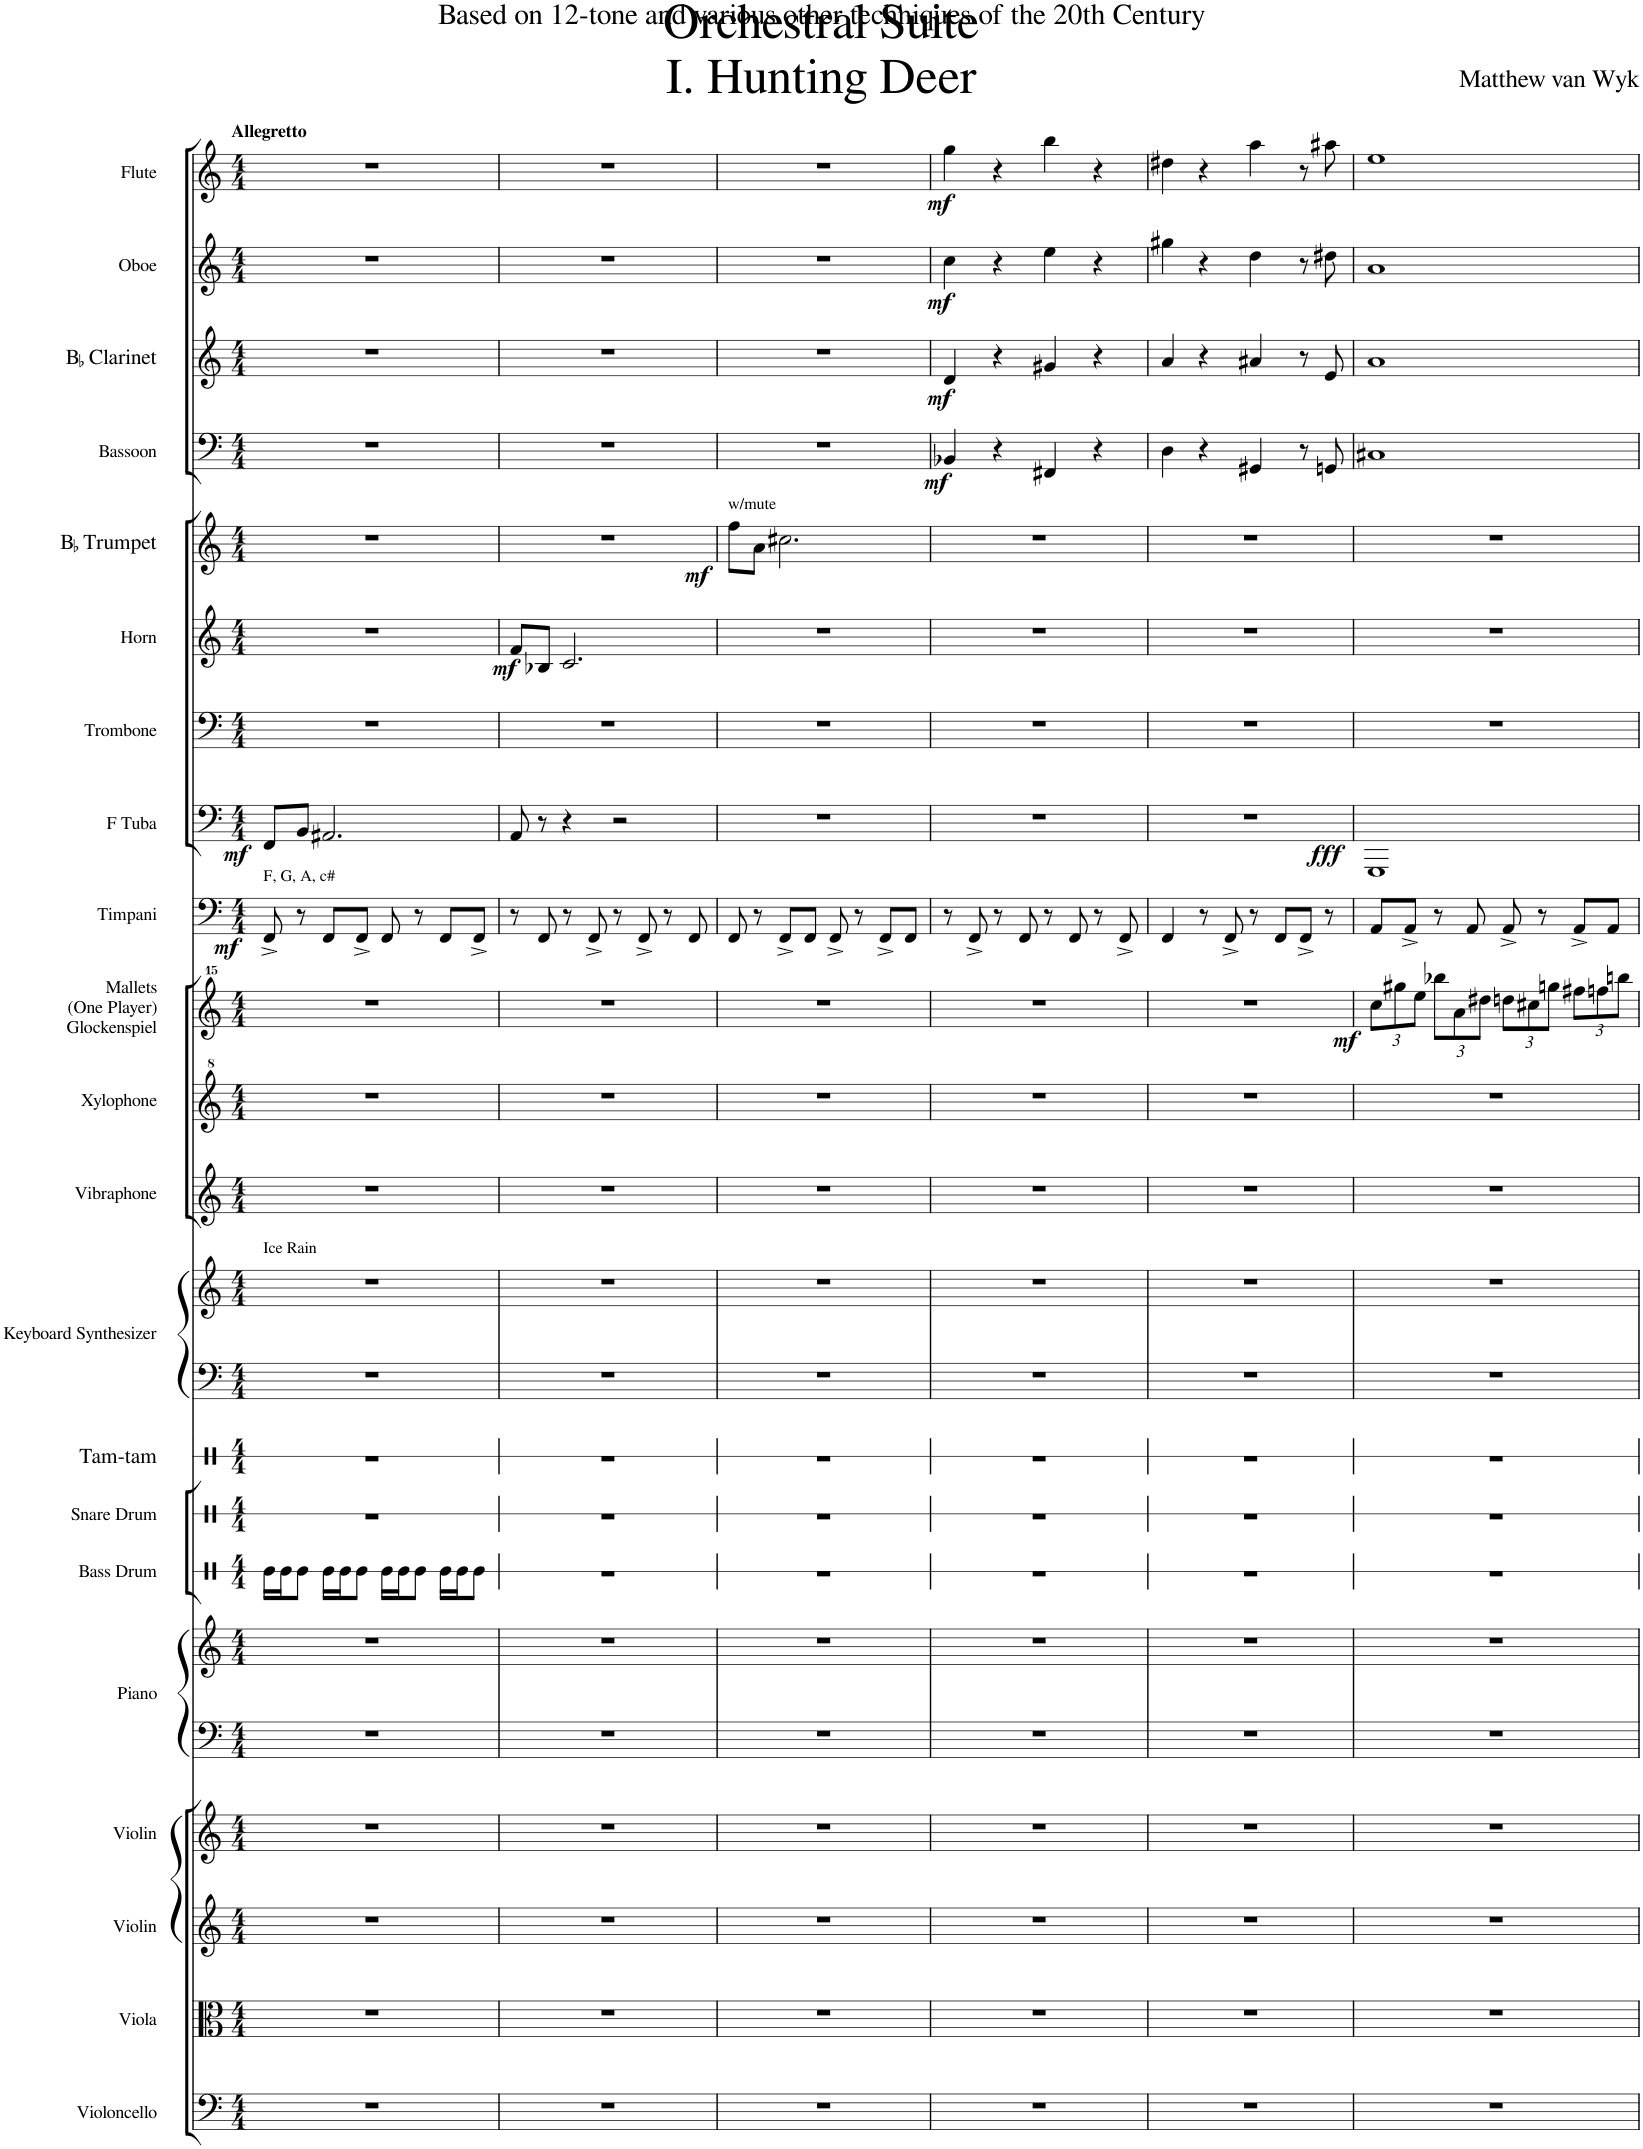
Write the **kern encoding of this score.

**kern	**kern	**kern	**kern	**kern	**kern	**kern	**kern	**kern	**kern	**kern	**kern	**kern	**kern	**dynam	**kern	**dynam	**kern	**dynam	**kern	**kern	**dynam	**kern	**dynam	**kern	**dynam	**kern	**dynam	**kern	**dynam	**kern	**dynam
*part21	*part20	*part19	*part18	*part17	*part17	*part16	*part15	*part14	*part13	*part13	*part12	*part11	*part10	*part10	*part9	*part9	*part8	*part8	*part7	*part6	*part6	*part5	*part5	*part4	*part4	*part3	*part3	*part2	*part2	*part1	*part1
*staff23	*staff22	*staff21	*staff20	*staff19	*staff18	*staff17	*staff16	*staff15	*staff14	*staff13	*staff12	*staff11	*staff10	*staff10	*staff9	*staff9	*staff8	*staff8	*staff7	*staff6	*staff6	*staff5	*staff5	*staff4	*staff4	*staff3	*staff3	*staff2	*staff2	*staff1	*staff1
*I"Violoncello	*I"Viola	*I"Violin	*I"Violin	*I"Piano	*	*I"Bass Drum	*I"Snare Drum	*I"Tam-tam	*I"Keyboard Synthesizer	*	*I"Vibraphone	*I"Xylophone	*I"Mallets (One Player) Glockenspiel	*	*I"Timpani	*	*I"F Tuba	*	*I"Trombone	*I"Horn	*	*I"BaccidentalFlat Trumpet	*	*I"Bassoon	*	*I"BaccidentalFlat Clarinet	*	*I"Oboe	*	*I"Flute	*
*I'Vlc.	*I'Vla.	*I'Vln.	*I'Vln.	*I'Pno.	*	*I'B. Dr.	*I'Sn. Dr.	*I'Tam-tam	*I'Synth.	*	*I'Vib.	*I'Xyl.	*I'Glk.	*	*I'Timp.	*	*I'F Tu.	*	*I'Trb.	*I'Hn.	*	*I'BaccidentalFlat Tpt.	*	*I'Bsn.	*	*I'BaccidentalFlat Cl.	*	*I'Ob.	*	*I'Fl.	*
*	*	*	*	*	*	*stria1	*stria1	*stria1	*	*	*	*	*	*	*	*	*	*	*	*	*	*	*	*	*	*	*	*	*	*	*
*clefF4	*clefC3	*clefG2	*clefG2	*clefF4	*clefG2	*clefX	*clefX	*clefX	*clefF4	*clefG2	*clefG2	*clefG^2	*clefG^^2	*	*clefF4	*	*clefF4	*	*clefF4	*clefG2	*	*clefG2	*	*clefF4	*	*clefG2	*	*clefG2	*	*clefG2	*
*	*	*	*	*	*	*	*	*	*	*	*	*	*	*	*	*	*	*	*	*ITrd4c7	*	*ITrd1c2	*	*	*	*ITrd1c2	*	*	*	*	*
*k[]	*k[]	*k[]	*k[]	*k[]	*k[]	*k[]	*k[]	*k[]	*k[]	*k[]	*k[]	*k[]	*k[]	*	*k[]	*	*k[]	*	*k[]	*k[]	*	*k[]	*	*k[]	*	*k[]	*	*k[]	*	*k[]	*
*M4/4	*M4/4	*M4/4	*M4/4	*M4/4	*M4/4	*M4/4	*M4/4	*M4/4	*M4/4	*M4/4	*M4/4	*M4/4	*M4/4	*	*M4/4	*	*M4/4	*	*M4/4	*M4/4	*	*M4/4	*	*M4/4	*	*M4/4	*	*M4/4	*	*M4/4	*
=1	=1	=1	=1	=1	=1	=1	=1	=1	=1	=1	=1	=1	=1	=1	=1	=1	=1	=1	=1	=1	=1	=1	=1	=1	=1	=1	=1	=1	=1	=1	=1
!	!	!	!	!	!	!	!	!	!	!	!	!	!	!	!	!	!	!	!	!	!	!	!	!	!	!	!	!	!	!LO:TX:a:B:t=Allegretto	!
!	!	!	!	!	!	!	!	!	!	!	!	!	!	!	!LO:TX:a:t=F, G, A, c#	!	!	!	!	!	!	!	!	!	!	!	!	!	!	!	!
!	!	!	!	!	!	!	!	!	!	!LO:TX:a:t=Ice Rain	!	!	!	!	!	!	!	!	!	!	!	!	!	!	!	!	!	!	!	!	!
!	!	!	!	!	!	!	!	!	!	!	!	!	!	!	!	!LO:DY:b	!	!LO:DY:b	!	!	!	!	!	!	!	!	!	!	!	!	!
1r	1r	1r	1r	1r	1r	16Re\LL	1r	1r	1r	1r	1r	1r	1r	.	8FF^/	mf	8FF/L	mf	1r	1r	.	1r	.	1r	.	1r	.	1r	.	1r	.
.	.	.	.	.	.	16Re\J	.	.	.	.	.	.	.	.	.	.	.	.	.	.	.	.	.	.	.	.	.	.	.	.	.
.	.	.	.	.	.	8Re\J	.	.	.	.	.	.	.	.	8r	.	8BB/J	.	.	.	.	.	.	.	.	.	.	.	.	.	.
.	.	.	.	.	.	16Re\LL	.	.	.	.	.	.	.	.	8FF/L	.	2.AA#X/	.	.	.	.	.	.	.	.	.	.	.	.	.	.
.	.	.	.	.	.	16Re\J	.	.	.	.	.	.	.	.	.	.	.	.	.	.	.	.	.	.	.	.	.	.	.	.	.
.	.	.	.	.	.	8Re\J	.	.	.	.	.	.	.	.	8FF^/J	.	.	.	.	.	.	.	.	.	.	.	.	.	.	.	.
.	.	.	.	.	.	16Re\LL	.	.	.	.	.	.	.	.	8FF/	.	.	.	.	.	.	.	.	.	.	.	.	.	.	.	.
.	.	.	.	.	.	16Re\J	.	.	.	.	.	.	.	.	.	.	.	.	.	.	.	.	.	.	.	.	.	.	.	.	.
.	.	.	.	.	.	8Re\J	.	.	.	.	.	.	.	.	8r	.	.	.	.	.	.	.	.	.	.	.	.	.	.	.	.
.	.	.	.	.	.	16Re\LL	.	.	.	.	.	.	.	.	8FF/L	.	.	.	.	.	.	.	.	.	.	.	.	.	.	.	.
.	.	.	.	.	.	16Re\J	.	.	.	.	.	.	.	.	.	.	.	.	.	.	.	.	.	.	.	.	.	.	.	.	.
.	.	.	.	.	.	8Re\J	.	.	.	.	.	.	.	.	8FF^/J	.	.	.	.	.	.	.	.	.	.	.	.	.	.	.	.
=2	=2	=2	=2	=2	=2	=2	=2	=2	=2	=2	=2	=2	=2	=2	=2	=2	=2	=2	=2	=2	=2	=2	=2	=2	=2	=2	=2	=2	=2	=2	=2
!	!	!	!	!	!	!	!	!	!	!	!	!	!	!	!	!	!	!	!	!	!LO:DY:b	!	!	!	!	!	!	!	!	!	!
1r	1r	1r	1r	1r	1r	1r	1r	1r	1r	1r	1r	1r	1r	.	8r	.	8AA/	.	1r	8f/L	mf	1r	.	1r	.	1r	.	1r	.	1r	.
.	.	.	.	.	.	.	.	.	.	.	.	.	.	.	8FF/	.	8r	.	.	8B-X/J	.	.	.	.	.	.	.	.	.	.	.
.	.	.	.	.	.	.	.	.	.	.	.	.	.	.	8r	.	4r	.	.	2.c/	.	.	.	.	.	.	.	.	.	.	.
.	.	.	.	.	.	.	.	.	.	.	.	.	.	.	8FF^/	.	.	.	.	.	.	.	.	.	.	.	.	.	.	.	.
.	.	.	.	.	.	.	.	.	.	.	.	.	.	.	8r	.	2r	.	.	.	.	.	.	.	.	.	.	.	.	.	.
.	.	.	.	.	.	.	.	.	.	.	.	.	.	.	8FF^/	.	.	.	.	.	.	.	.	.	.	.	.	.	.	.	.
.	.	.	.	.	.	.	.	.	.	.	.	.	.	.	8r	.	.	.	.	.	.	.	.	.	.	.	.	.	.	.	.
.	.	.	.	.	.	.	.	.	.	.	.	.	.	.	8FF/	.	.	.	.	.	.	.	.	.	.	.	.	.	.	.	.
=3	=3	=3	=3	=3	=3	=3	=3	=3	=3	=3	=3	=3	=3	=3	=3	=3	=3	=3	=3	=3	=3	=3	=3	=3	=3	=3	=3	=3	=3	=3	=3
!	!	!	!	!	!	!	!	!	!	!	!	!	!	!	!	!	!	!	!	!	!	!LO:TX:a:t=w/mute	!	!	!	!	!	!	!	!	!
!	!	!	!	!	!	!	!	!	!	!	!	!	!	!	!	!	!	!	!	!	!	!	!LO:DY:b	!	!	!	!	!	!	!	!
1r	1r	1r	1r	1r	1r	1r	1r	1r	1r	1r	1r	1r	1r	.	8FF/	.	1r	.	1r	1r	.	8ff\L	mf	1r	.	1r	.	1r	.	1r	.
.	.	.	.	.	.	.	.	.	.	.	.	.	.	.	8r	.	.	.	.	.	.	8a\J	.	.	.	.	.	.	.	.	.
.	.	.	.	.	.	.	.	.	.	.	.	.	.	.	8FF^/L	.	.	.	.	.	.	2.cc#X\	.	.	.	.	.	.	.	.	.
.	.	.	.	.	.	.	.	.	.	.	.	.	.	.	8FF/J	.	.	.	.	.	.	.	.	.	.	.	.	.	.	.	.
.	.	.	.	.	.	.	.	.	.	.	.	.	.	.	8FF^/	.	.	.	.	.	.	.	.	.	.	.	.	.	.	.	.
.	.	.	.	.	.	.	.	.	.	.	.	.	.	.	8r	.	.	.	.	.	.	.	.	.	.	.	.	.	.	.	.
.	.	.	.	.	.	.	.	.	.	.	.	.	.	.	8FF^/L	.	.	.	.	.	.	.	.	.	.	.	.	.	.	.	.
.	.	.	.	.	.	.	.	.	.	.	.	.	.	.	8FF/J	.	.	.	.	.	.	.	.	.	.	.	.	.	.	.	.
=4	=4	=4	=4	=4	=4	=4	=4	=4	=4	=4	=4	=4	=4	=4	=4	=4	=4	=4	=4	=4	=4	=4	=4	=4	=4	=4	=4	=4	=4	=4	=4
!	!	!	!	!	!	!	!	!	!	!	!	!	!	!	!	!	!	!	!	!	!	!	!	!	!LO:DY:b	!	!LO:DY:b	!	!LO:DY:b	!	!LO:DY:b
1r	1r	1r	1r	1r	1r	1r	1r	1r	1r	1r	1r	1r	1r	.	8r	.	1r	.	1r	1r	.	1r	.	4BB-X/	mf	4d/	mf	4cc\	mf	4gg\	mf
.	.	.	.	.	.	.	.	.	.	.	.	.	.	.	8FF^/	.	.	.	.	.	.	.	.	.	.	.	.	.	.	.	.
.	.	.	.	.	.	.	.	.	.	.	.	.	.	.	8r	.	.	.	.	.	.	.	.	4r	.	4r	.	4r	.	4r	.
.	.	.	.	.	.	.	.	.	.	.	.	.	.	.	8FF/	.	.	.	.	.	.	.	.	.	.	.	.	.	.	.	.
.	.	.	.	.	.	.	.	.	.	.	.	.	.	.	8r	.	.	.	.	.	.	.	.	4FF#X/	.	4g#X/	.	4ee\	.	4bb\	.
.	.	.	.	.	.	.	.	.	.	.	.	.	.	.	8FF/	.	.	.	.	.	.	.	.	.	.	.	.	.	.	.	.
.	.	.	.	.	.	.	.	.	.	.	.	.	.	.	8r	.	.	.	.	.	.	.	.	4r	.	4r	.	4r	.	4r	.
.	.	.	.	.	.	.	.	.	.	.	.	.	.	.	8FF^/	.	.	.	.	.	.	.	.	.	.	.	.	.	.	.	.
=5	=5	=5	=5	=5	=5	=5	=5	=5	=5	=5	=5	=5	=5	=5	=5	=5	=5	=5	=5	=5	=5	=5	=5	=5	=5	=5	=5	=5	=5	=5	=5
1r	1r	1r	1r	1r	1r	1r	1r	1r	1r	1r	1r	1r	1r	.	4FF/	.	1r	.	1r	1r	.	1r	.	4D\	.	4a/	.	4gg#X\	.	4dd#X\	.
.	.	.	.	.	.	.	.	.	.	.	.	.	.	.	8r	.	.	.	.	.	.	.	.	4r	.	4r	.	4r	.	4r	.
.	.	.	.	.	.	.	.	.	.	.	.	.	.	.	8FF^/	.	.	.	.	.	.	.	.	.	.	.	.	.	.	.	.
.	.	.	.	.	.	.	.	.	.	.	.	.	.	.	8r	.	.	.	.	.	.	.	.	4GG#X/	.	4a#X/	.	4dd\	.	4aa\	.
.	.	.	.	.	.	.	.	.	.	.	.	.	.	.	8FF/L	.	.	.	.	.	.	.	.	.	.	.	.	.	.	.	.
.	.	.	.	.	.	.	.	.	.	.	.	.	.	.	8FF^/J	.	.	.	.	.	.	.	.	8r	.	8r	.	8r	.	8r	.
.	.	.	.	.	.	.	.	.	.	.	.	.	.	.	8r	.	.	.	.	.	.	.	.	8GGn/	.	8e/	.	8dd#X\	.	8aa#X\	.
=6	=6	=6	=6	=6	=6	=6	=6	=6	=6	=6	=6	=6	=6	=6	=6	=6	=6	=6	=6	=6	=6	=6	=6	=6	=6	=6	=6	=6	=6	=6	=6
*	*	*	*	*	*	*	*	*	*	*	*	*	*Xbrackettup	*	*	*	*	*	*	*	*	*	*	*	*	*	*	*	*	*	*
!	!	!	!	!	!	!	!	!	!	!	!	!	!	!LO:DY:b	!	!	!	!LO:DY:b	!	!	!	!	!	!	!	!	!	!	!	!	!
1r	1r	1r	1r	1r	1r	1r	1r	1r	1r	1r	1r	1r	12cccc\L	mf	8AA/L	.	1GGG	fff	1r	1r	.	1r	.	1C#X	.	1a	.	1a	.	1ee	.
.	.	.	.	.	.	.	.	.	.	.	.	.	12gggg#X\	.	.	.	.	.	.	.	.	.	.	.	.	.	.	.	.	.	.
.	.	.	.	.	.	.	.	.	.	.	.	.	.	.	8AA^/J	.	.	.	.	.	.	.	.	.	.	.	.	.	.	.	.
.	.	.	.	.	.	.	.	.	.	.	.	.	12eeee\J	.	.	.	.	.	.	.	.	.	.	.	.	.	.	.	.	.	.
.	.	.	.	.	.	.	.	.	.	.	.	.	12bbbb-X\L	.	8r	.	.	.	.	.	.	.	.	.	.	.	.	.	.	.	.
.	.	.	.	.	.	.	.	.	.	.	.	.	12aaa\	.	.	.	.	.	.	.	.	.	.	.	.	.	.	.	.	.	.
.	.	.	.	.	.	.	.	.	.	.	.	.	.	.	8AA/	.	.	.	.	.	.	.	.	.	.	.	.	.	.	.	.
.	.	.	.	.	.	.	.	.	.	.	.	.	12dddd#X\J	.	.	.	.	.	.	.	.	.	.	.	.	.	.	.	.	.	.
.	.	.	.	.	.	.	.	.	.	.	.	.	12ddddn\L	.	8AA^/	.	.	.	.	.	.	.	.	.	.	.	.	.	.	.	.
.	.	.	.	.	.	.	.	.	.	.	.	.	12cccc#X\	.	.	.	.	.	.	.	.	.	.	.	.	.	.	.	.	.	.
.	.	.	.	.	.	.	.	.	.	.	.	.	.	.	8r	.	.	.	.	.	.	.	.	.	.	.	.	.	.	.	.
.	.	.	.	.	.	.	.	.	.	.	.	.	12ggggn\J	.	.	.	.	.	.	.	.	.	.	.	.	.	.	.	.	.	.
.	.	.	.	.	.	.	.	.	.	.	.	.	12ffff#X\L	.	8AA^/L	.	.	.	.	.	.	.	.	.	.	.	.	.	.	.	.
.	.	.	.	.	.	.	.	.	.	.	.	.	12ffffn\	.	.	.	.	.	.	.	.	.	.	.	.	.	.	.	.	.	.
.	.	.	.	.	.	.	.	.	.	.	.	.	.	.	8AA/J	.	.	.	.	.	.	.	.	.	.	.	.	.	.	.	.
.	.	.	.	.	.	.	.	.	.	.	.	.	12bbbbn\J	.	.	.	.	.	.	.	.	.	.	.	.	.	.	.	.	.	.
=	=	=	=	=	=	=	=	=	=	=	=	=	=	=	=	=	=	=	=	=	=	=	=	=	=	=	=	=	=	=	=
*-	*-	*-	*-	*-	*-	*-	*-	*-	*-	*-	*-	*-	*-	*-	*-	*-	*-	*-	*-	*-	*-	*-	*-	*-	*-	*-	*-	*-	*-	*-	*-
